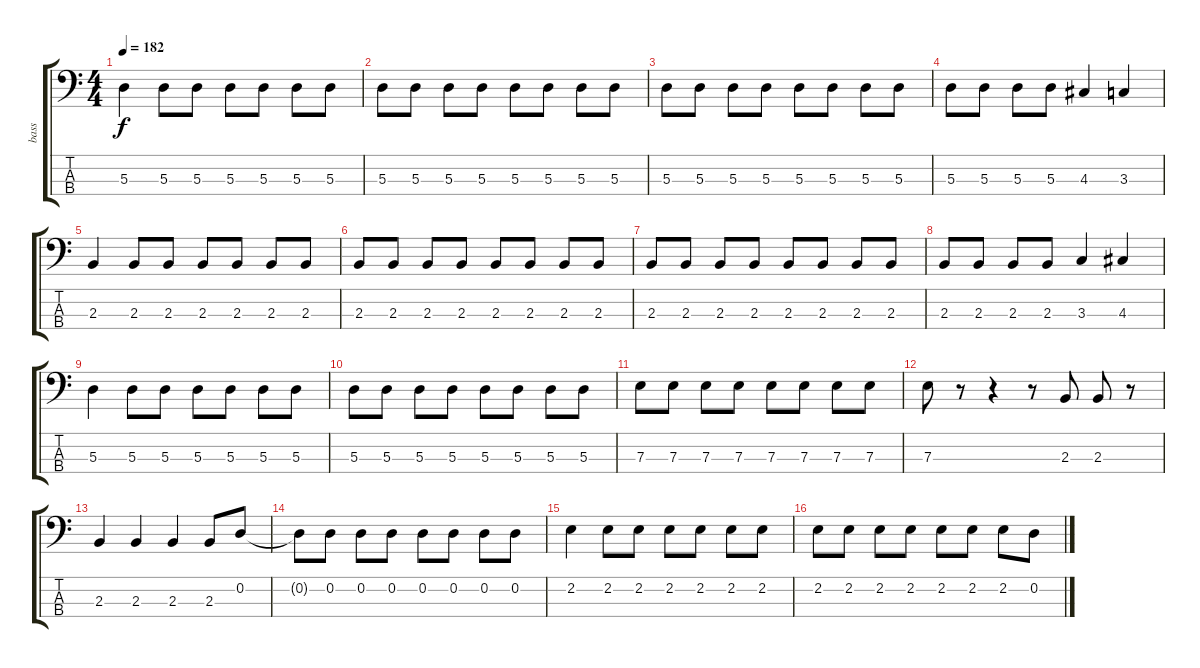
\track ("bass" "bass") {instrument electricbasspick}
\staff {score tabs}
\tuning (G2 D2 A1 E1) {hide}
\ts (4 4)
\tempo 182
\clef f4
\ks c
5.3.4{dy f} 5.3.8 5.3.8 5.3.8 5.3.8 5.3.8 5.3.8 |
5.3.8 5.3.8 5.3.8 5.3.8 5.3.8 5.3.8 5.3.8 5.3.8 |
5.3.8 5.3.8 5.3.8 5.3.8 5.3.8 5.3.8 5.3.8 5.3.8 |
5.3.8 5.3.8 5.3.8 5.3.8 4.3.4 3.3.4 |
2.3.4 2.3.8 2.3.8 2.3.8 2.3.8 2.3.8 2.3.8 |
2.3.8 2.3.8 2.3.8 2.3.8 2.3.8 2.3.8 2.3.8 2.3.8 |
2.3.8 2.3.8 2.3.8 2.3.8 2.3.8 2.3.8 2.3.8 2.3.8 |
2.3.8 2.3.8 2.3.8 2.3.8 3.3.4 4.3.4 |
5.3.4 5.3.8 5.3.8 5.3.8 5.3.8 5.3.8 5.3.8 |
5.3.8 5.3.8 5.3.8 5.3.8 5.3.8 5.3.8 5.3.8 5.3.8 |
7.3.8 7.3.8 7.3.8 7.3.8 7.3.8 7.3.8 7.3.8 7.3.8 |
7.3.8 r.8 r.4 r.8 2.3.8 2.3.8 r.8 |
2.3.4 2.3.4 2.3.4 2.3.8 0.2.8 |
0.2{t}.8 0.2.8 0.2.8 0.2.8 0.2.8 0.2.8 0.2.8 0.2.8 |
2.2.4 2.2.8 2.2.8 2.2.8 2.2.8 2.2.8 2.2.8 |
2.2.8 2.2.8 2.2.8 2.2.8 2.2.8 2.2.8 2.2.8 0.2.8
